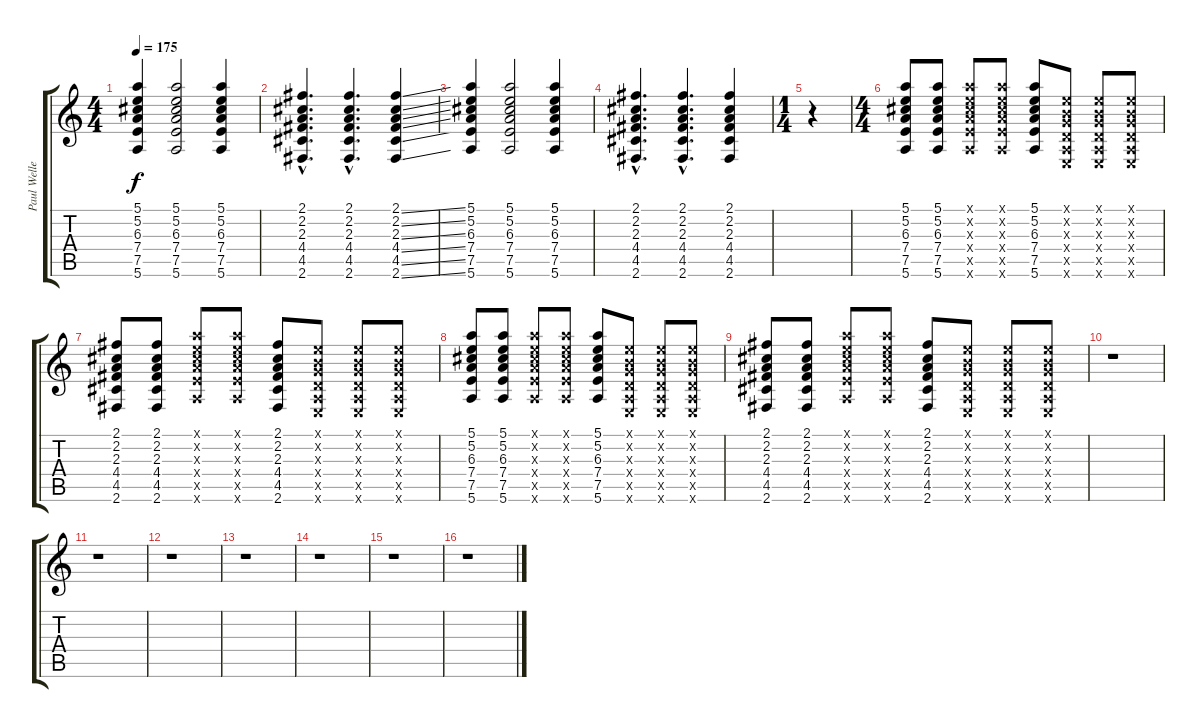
\track ("Paul Weller guitar1  " "Paul Welle") {instrument electricguitarclean}
\staff {score tabs}
\tuning (E4 B3 G3 D3 A2 E2) {hide}
\ts (4 4)
\tempo 175
\clef g2
\ks c
(5.1 5.2 6.3 7.4 7.5 5.6).4{dy f} (5.1 5.2 6.3 7.4 7.5 5.6).2 (5.1 5.2 6.3 7.4 7.5 5.6).4 |
(2.1{hac} 2.2{hac} 2.3{hac} 4.4{hac} 4.5{hac} 2.6{hac}).4{d} (2.1{hac} 2.2{hac} 2.3{hac} 4.4{hac} 4.5{hac} 2.6{hac}).4{d} (2.1{ss} 2.2{ss} 2.3{ss} 4.4{ss} 4.5{ss} 2.6{ss}).4 |
(5.1 5.2 6.3 7.4 7.5 5.6).4 (5.1 5.2 6.3 7.4 7.5 5.6).2 (5.1 5.2 6.3 7.4 7.5 5.6).4 |
(2.1{hac} 2.2{hac} 2.3{hac} 4.4{hac} 4.5{hac} 2.6{hac}).4{d} (2.1{hac} 2.2{hac} 2.3{hac} 4.4{hac} 4.5{hac} 2.6{hac}).4{d} (2.1 2.2 2.3 4.4 4.5 2.6).4 |
\ts (1 4)
r.4 |
\ts (4 4)
(5.1 5.2 6.3 7.4 7.5 5.6).8 (5.1 5.2 6.3 7.4 7.5 5.6).8 (5.1{x} 5.2{x} 6.3{x} 7.4{x} 7.5{x} 5.6{x}).8 (5.1{x} 5.2{x} 6.3{x} 7.4{x} 7.5{x} 5.6{x}).8 (5.1 5.2 6.3 7.4 7.5 5.6).8 (0.1{x} 0.2{x} 0.3{x} 0.4{x} 0.5{x} 0.6{x}).8 (0.1{x} 0.2{x} 0.3{x} 0.4{x} 0.5{x} 0.6{x}).8 (0.1{x} 0.2{x} 0.3{x} 0.4{x} 0.5{x} 0.6{x}).8 |
(2.1 2.2 2.3 4.4 4.5 2.6).8 (2.1 2.2 2.3 4.4 4.5 2.6).8 (5.1{x} 5.2{x} 6.3{x} 7.4{x} 7.5{x} 5.6{x}).8 (5.1{x} 5.2{x} 6.3{x} 7.4{x} 7.5{x} 5.6{x}).8 (2.1 2.2 2.3 4.4 4.5 2.6).8 (0.1{x} 0.2{x} 0.3{x} 0.4{x} 0.5{x} 0.6{x}).8 (0.1{x} 0.2{x} 0.3{x} 0.4{x} 0.5{x} 0.6{x}).8 (0.1{x} 0.2{x} 0.3{x} 0.4{x} 0.5{x} 0.6{x}).8 |
(5.1 5.2 6.3 7.4 7.5 5.6).8 (5.1 5.2 6.3 7.4 7.5 5.6).8 (5.1{x} 5.2{x} 6.3{x} 7.4{x} 7.5{x} 5.6{x}).8 (5.1{x} 5.2{x} 6.3{x} 7.4{x} 7.5{x} 5.6{x}).8 (5.1 5.2 6.3 7.4 7.5 5.6).8 (0.1{x} 0.2{x} 0.3{x} 0.4{x} 0.5{x} 0.6{x}).8 (0.1{x} 0.2{x} 0.3{x} 0.4{x} 0.5{x} 0.6{x}).8 (0.1{x} 0.2{x} 0.3{x} 0.4{x} 0.5{x} 0.6{x}).8 |
(2.1 2.2 2.3 4.4 4.5 2.6).8 (2.1 2.2 2.3 4.4 4.5 2.6).8 (5.1{x} 5.2{x} 6.3{x} 7.4{x} 7.5{x} 5.6{x}).8 (5.1{x} 5.2{x} 6.3{x} 7.4{x} 7.5{x} 5.6{x}).8 (2.1 2.2 2.3 4.4 4.5 2.6).8 (0.1{x} 0.2{x} 0.3{x} 0.4{x} 0.5{x} 0.6{x}).8 (0.1{x} 0.2{x} 0.3{x} 0.4{x} 0.5{x} 0.6{x}).8 (0.1{x} 0.2{x} 0.3{x} 0.4{x} 0.5{x} 0.6{x}).8 |
r.1 |
r.1 |
r.1 |
r.1 |
r.1 |
r.1 |
r.1
